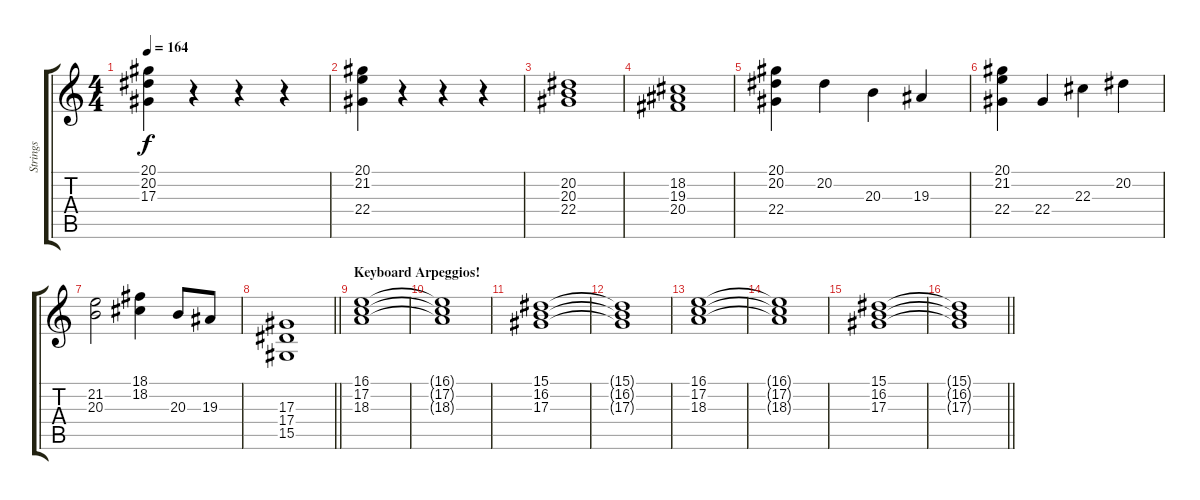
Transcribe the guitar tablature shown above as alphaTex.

\track ("Strings" "Strings") {instrument stringensemble1}
\staff {score tabs}
\tuning (C4 G3 Eb3 Bb2 F2 C2) {hide}
\ts (4 4)
\tempo 164
\clef g2
\ks c
(20.1 20.2 17.3).4{dy f} r.4 r.4 r.4 |
(20.1 21.2 22.4).4 r.4 r.4 r.4 |
(20.2 20.3 22.4).1 |
(18.2 19.3 20.4).1 |
(20.1 20.2 22.4).4 20.2.4 20.3.4 19.3.4 |
(20.1 21.2 22.4).4 22.4.4 22.3.4 20.2.4 |
(21.2 20.3).2 (18.1 18.2).4 20.3.8 19.3.8 |
\barLineRight lightlight
(17.3 17.4 15.5).1 |
\section ("" "Keyboard Arpeggios!")
(16.1 17.2 18.3).1 |
(16.1{t} 17.2{t} 18.3{t}).1 |
(15.1 16.2 17.3).1 |
(15.1{t} 16.2{t} 17.3{t}).1 |
(16.1 17.2 18.3).1 |
(16.1{t} 17.2{t} 18.3{t}).1 |
(15.1 16.2 17.3).1 |
\barLineRight lightlight
(15.1{t} 16.2{t} 17.3{t}).1
